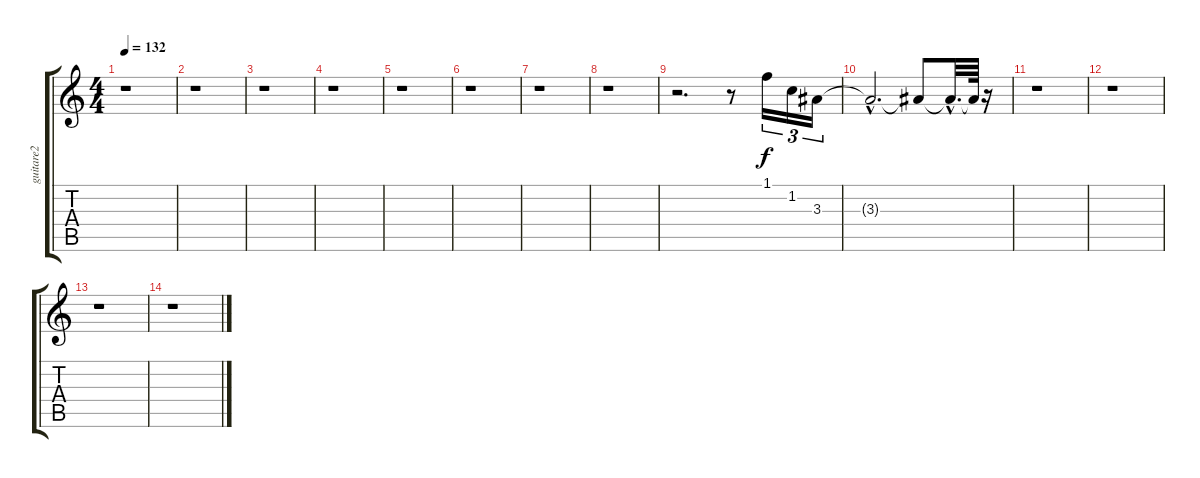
\track ("guitare2" "guitare2") {instrument acousticguitarsteel}
\staff {score tabs}
\tuning (E4 B3 G3 D3 A2 E2) {hide}
\ts (4 4)
\tempo 132
\clef g2
\ks c
r.1{dy f} |
r.1 |
r.1 |
r.1 |
r.1 |
r.1 |
r.1 |
r.1 |
r.2{d} r.8 1.1.16{tu (3 2)} 1.2.16{tu (3 2)} 3.3.16{tu (3 2)} |
3.3{hac t}.2{d} 3.3{t}.8 3.3{hac t}.32{d} 3.3{t}.64 r.16 |
r.1 |
r.1 |
r.1 |
r.1
